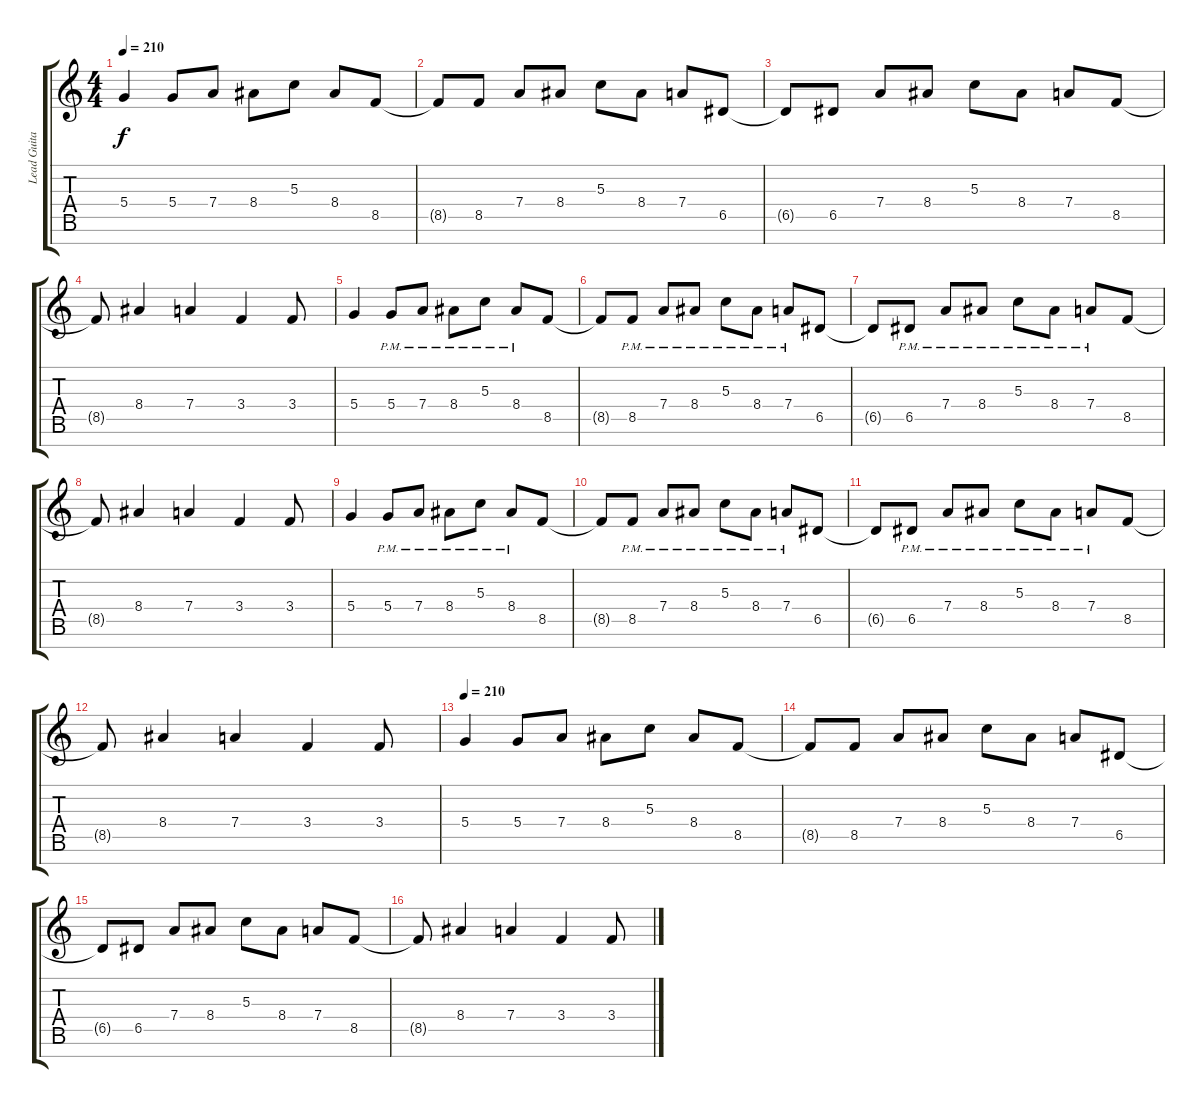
\track ("Lead Guitar (Buz McGrath)" "Lead Guita") {instrument overdrivenguitar}
\staff {score tabs}
\tuning (E4 B3 G3 D3 A2 E2 B1) {hide}
\ts (4 4)
\tempo 210
\clef g2
\ks c
5.4.4{dy f} 5.4.8 7.4.8 8.4.8 5.3.8 8.4.8 8.5.8 |
8.5{t}.8 8.5.8 7.4.8 8.4.8 5.3.8 8.4.8 7.4.8 6.5.8 |
6.5{t}.8 6.5.8 7.4.8 8.4.8 5.3.8 8.4.8 7.4.8 8.5.8 |
8.5{t}.8 8.4.4 7.4.4 3.4.4 3.4.8 |
5.4.4 5.4{pm}.8 7.4{pm}.8 8.4{pm}.8 5.3{pm}.8 8.4{pm}.8 8.5.8 |
8.5{t}.8 8.5{pm}.8 7.4{pm}.8 8.4{pm}.8 5.3{pm}.8 8.4{pm}.8 7.4{pm}.8 6.5.8 |
6.5{t}.8 6.5{pm}.8 7.4{pm}.8 8.4{pm}.8 5.3{pm}.8 8.4{pm}.8 7.4{pm}.8 8.5.8 |
8.5{t}.8 8.4.4 7.4.4 3.4.4 3.4.8 |
5.4.4 5.4{pm}.8 7.4{pm}.8 8.4{pm}.8 5.3{pm}.8 8.4{pm}.8 8.5.8 |
8.5{t}.8 8.5{pm}.8 7.4{pm}.8 8.4{pm}.8 5.3{pm}.8 8.4{pm}.8 7.4{pm}.8 6.5.8 |
6.5{t}.8 6.5{pm}.8 7.4{pm}.8 8.4{pm}.8 5.3{pm}.8 8.4{pm}.8 7.4{pm}.8 8.5.8 |
8.5{t}.8 8.4.4 7.4.4 3.4.4 3.4.8 |
\tempo 210
5.4.4 5.4.8 7.4.8 8.4.8 5.3.8 8.4.8 8.5.8 |
8.5{t}.8 8.5.8 7.4.8 8.4.8 5.3.8 8.4.8 7.4.8 6.5.8 |
6.5{t}.8 6.5.8 7.4.8 8.4.8 5.3.8 8.4.8 7.4.8 8.5.8 |
8.5{t}.8 8.4.4 7.4.4 3.4.4 3.4.8
